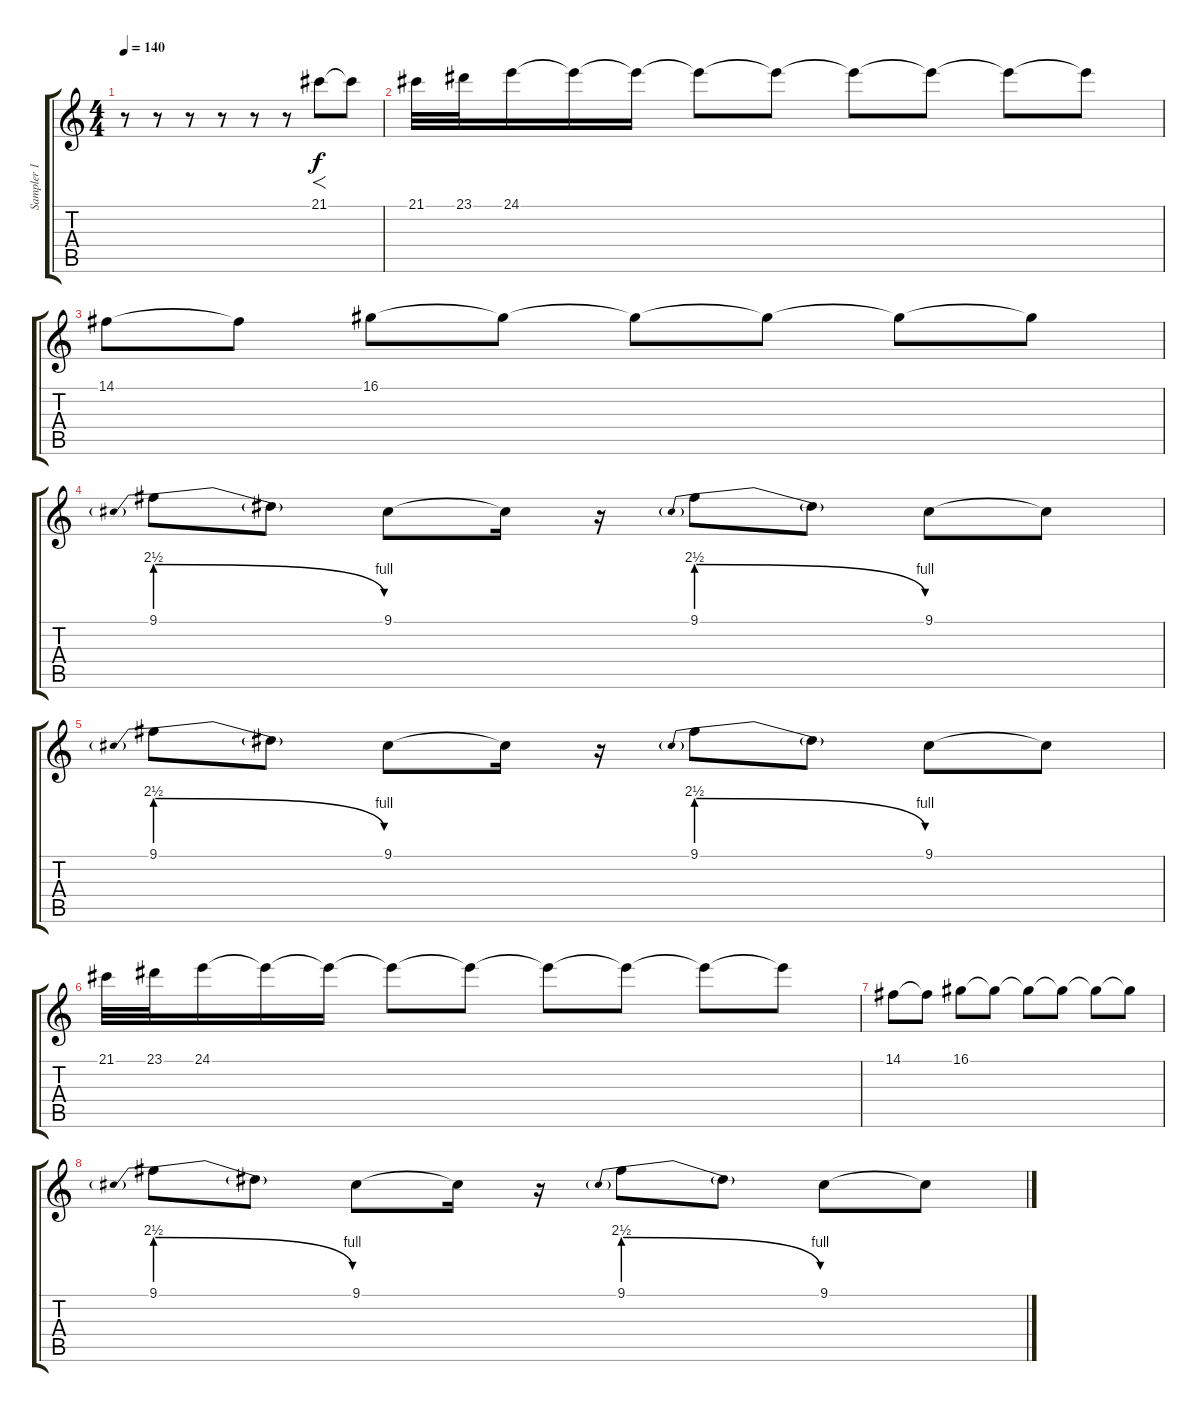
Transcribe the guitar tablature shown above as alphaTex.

\track ("Sampler 1 (Joseph Hahn)" "Sampler 1 ") {instrument stringensemble1}
\staff {score tabs}
\tuning (E4 B3 G3 D3 A2 E2) {hide}
\ts (4 4)
\tempo 140
\clef g2
\ks c
r.8{dy f} r.8 r.8 r.8 r.8 r.8 21.1.8{f} 21.1{t}.8 |
21.1.32 23.1.32 24.1.16 24.1{t}.16 24.1{t}.16 24.1{t}.8 24.1{t}.8 24.1{t}.8 24.1{t}.8 24.1{t}.8 24.1{t}.8 |
14.1.8 14.1{t}.8 16.1.8 16.1{t}.8 16.1{t}.8 16.1{t}.8 16.1{t}.8 16.1{t}.8 |
9.1{be (prebendrelease 0 10 60 4)}.8 9.1{t}.8 9.1.8 9.1{t}.16 r.16 9.1{be (prebendrelease 0 10 60 4)}.8 9.1{t}.8 9.1.8 9.1{t}.8 |
9.1{be (prebendrelease 0 10 60 4)}.8 9.1{t}.8 9.1.8 9.1{t}.16 r.16 9.1{be (prebendrelease 0 10 60 4)}.8 9.1{t}.8 9.1.8 9.1{t}.8 |
21.1.32 23.1.32 24.1.16 24.1{t}.16 24.1{t}.16 24.1{t}.8 24.1{t}.8 24.1{t}.8 24.1{t}.8 24.1{t}.8 24.1{t}.8 |
14.1.8 14.1{t}.8 16.1.8 16.1{t}.8 16.1{t}.8 16.1{t}.8 16.1{t}.8 16.1{t}.8 |
9.1{be (prebendrelease 0 10 60 4)}.8 9.1{t}.8 9.1.8 9.1{t}.16 r.16 9.1{be (prebendrelease 0 10 60 4)}.8 9.1{t}.8 9.1.8 9.1{t}.8
